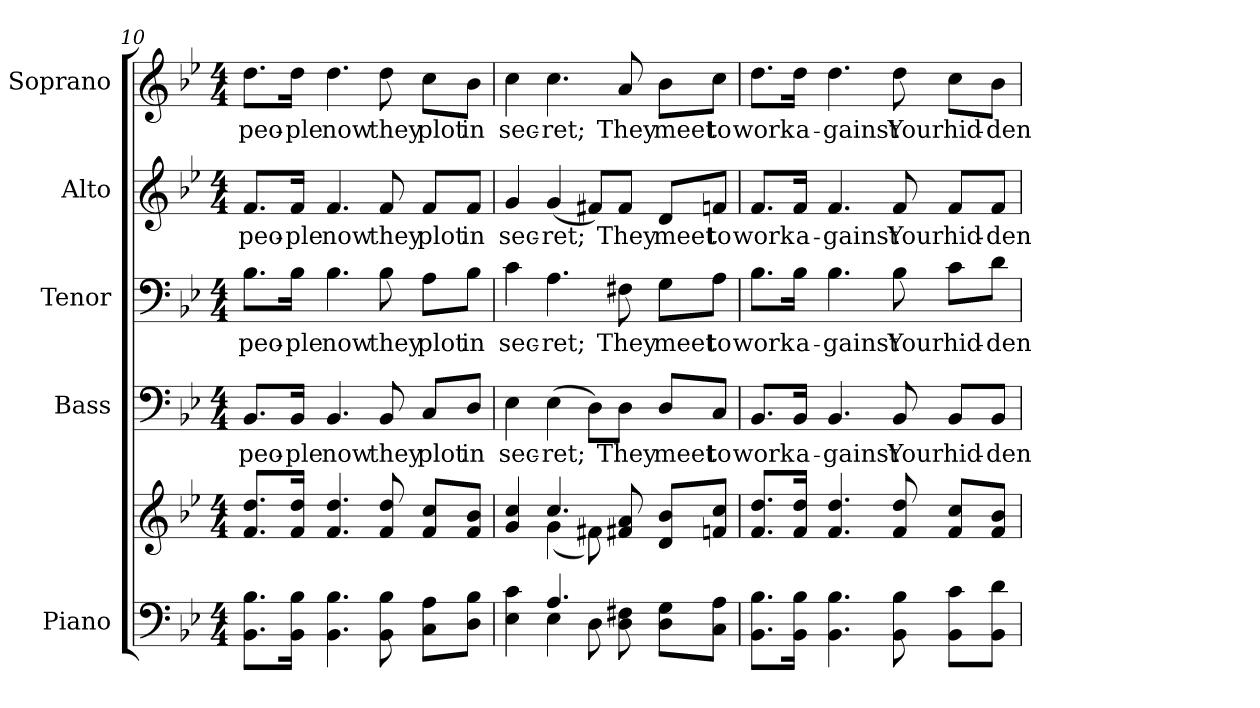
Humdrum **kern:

**kern	**kern	**kern	**text	**kern	**text	**kern	**text	**kern	**text
*part5	*part5	*part4	*part4	*part3	*part3	*part2	*part2	*part1	*part1
*staff6	*staff5	*staff4	*staff4	*staff3	*staff3	*staff2	*staff2	*staff1	*staff1
*I"Piano	*	*I"Bass	*	*I"Tenor	*	*I"Alto	*	*I"Soprano	*
*I'Pno.	*	*I'B.	*	*I'T.	*	*I'A.	*	*I'S.	*
!!LO:PB:g=z
*clefF4	*clefG2	*clefF4	*	*clefF4	*	*clefG2	*	*clefG2	*
*k[b-e-]	*k[b-e-]	*k[b-e-]	*	*k[b-e-]	*	*k[b-e-]	*	*k[b-e-]	*
*B-:	*B-:	*B-:	*	*B-:	*	*B-:	*	*B-:	*
*M4/4	*M4/4	*M4/4	*	*M4/4	*	*M4/4	*	*M4/4	*
=10	=10	=10	=10	=10	=10	=10	=10	=10	=10
!	!	!	!LO:LY:b:color=#000000	!	!	!	!	!	!
!	!	!	!	!	!LO:LY:b:color=#000000	!	!	!	!
!	!	!	!	!	!	!	!LO:LY:b:color=#000000	!	!
!	!	!	!	!	!	!	!	!	!LO:LY:b:color=#000000
8.BB-i\ 8.B-i\L	8.fi/ 8.ddi/L	8.BB-i/L	peo-	8.B-i\L	peo-	8.fi/L	peo-	8.ddi\L	peo-
!	!	!	!LO:LY:b:color=#000000	!	!	!	!	!	!
!	!	!	!	!	!LO:LY:b:color=#000000	!	!	!	!
!	!	!	!	!	!	!	!LO:LY:b:color=#000000	!	!
!	!	!	!	!	!	!	!	!	!LO:LY:b:color=#000000
16BB-i\ 16B-i\Jk	16fi/ 16ddi/Jk	16BB-i/Jk	-ple	16B-i\Jk	-ple	16fi/Jk	-ple	16ddi\Jk	-ple
!	!	!	!LO:LY:b:color=#000000	!	!	!	!	!	!
!	!	!	!	!	!LO:LY:b:color=#000000	!	!	!	!
!	!	!	!	!	!	!	!LO:LY:b:color=#000000	!	!
!	!	!	!	!	!	!	!	!	!LO:LY:b:color=#000000
4.BB-i\ 4.B-i	4.fi/ 4.ddi	4.BB-i/	now	4.B-i\	now	4.fi/	now	4.ddi\	now
!	!	!	!LO:LY:b:color=#000000	!	!	!	!	!	!
!	!	!	!	!	!LO:LY:b:color=#000000	!	!	!	!
!	!	!	!	!	!	!	!LO:LY:b:color=#000000	!	!
!	!	!	!	!	!	!	!	!	!LO:LY:b:color=#000000
8BB-i\ 8B-i	8fi/ 8ddi	8BB-i/	they	8B-i\	they	8fi/	they	8ddi\	they
!	!	!	!LO:LY:b:color=#000000	!	!	!	!	!	!
!	!	!	!	!	!LO:LY:b:color=#000000	!	!	!	!
!	!	!	!	!	!	!	!LO:LY:b:color=#000000	!	!
!	!	!	!	!	!	!	!	!	!LO:LY:b:color=#000000
8Ci\ 8Ai\L	8fi/ 8cci/L	8Ci/L	plot	8Ai\L	plot	8fi/L	plot	8cci\L	plot
!	!	!	!LO:LY:b:color=#000000	!	!	!	!	!	!
!	!	!	!	!	!LO:LY:b:color=#000000	!	!	!	!
!	!	!	!	!	!	!	!LO:LY:b:color=#000000	!	!
!	!	!	!	!	!	!	!	!	!LO:LY:b:color=#000000
8Di\ 8B-i\J	8fi/ 8b-i/J	8Di/J	in	8B-i\J	in	8fi/J	in	8b-i\J	in
=11	=11	=11	=11	=11	=11	=11	=11	=11	=11
*^	*^	*	*	*	*	*	*	*	*
!	!	!	!	!	!LO:LY:b:color=#000000	!	!	!	!	!	!
!	!	!	!	!	!	!	!LO:LY:b:color=#000000	!	!	!	!
!	!	!	!	!	!	!	!	!	!LO:LY:b:color=#000000	!	!
!	!	!	!	!	!	!	!	!	!	!	!LO:LY:b:color=#000000
4E-i\ 4ci	4ryy	4gi/ 4cci	4ryy	4E-i\	sec-	4ci\	sec-	4gi/	sec-	4cci\	sec-
!	!	!	!	!	!LO:LY:b:color=#000000	!	!	!	!	!	!
!	!	!	!	!	!	!	!LO:LY:b:color=#000000	!	!	!	!
!	!	!	!	!	!	!	!	!	!LO:LY:b:color=#000000	!	!
!	!	!	!	!	!	!	!	!	!	!	!LO:LY:b:color=#000000
4.Ai/	4E-i\	4.cci/	(4gi\	(4E-i\	-ret;	4.Ai\	-ret;	(4gi/	-ret;	4.cci\	-ret;
.	8Di\	.	8f#Xi\)	8Di\L)	.	.	.	8f#Xi/L)	.	.	.
!	!	!	!	!	!LO:LY:b:color=#000000	!	!	!	!	!	!
!	!	!	!	!	!	!	!LO:LY:b:color=#000000	!	!	!	!
!	!	!	!	!	!	!	!	!	!LO:LY:b:color=#000000	!	!
!	!	!	!	!	!	!	!	!	!	!	!LO:LY:b:color=#000000
8Di\ 8F#Xi	8ryy	8f#Xi/ 8ai	8ryy	8Di\J	They	8F#Xi\	They	8f#i/J	They	8ai/	They
!	!	!	!	!	!LO:LY:b:color=#000000	!	!	!	!	!	!
!	!	!	!	!	!	!	!LO:LY:b:color=#000000	!	!	!	!
!	!	!	!	!	!	!	!	!	!LO:LY:b:color=#000000	!	!
!	!	!	!	!	!	!	!	!	!	!	!LO:LY:b:color=#000000
8Di\ 8Gi\L	4ryy	8di/ 8b-i/L	4ryy	8Di/L	meet	8Gi\L	meet	8di/L	meet	8b-i\L	meet
!	!	!	!	!	!LO:LY:b:color=#000000	!	!	!	!	!	!
!	!	!	!	!	!	!	!LO:LY:b:color=#000000	!	!	!	!
!	!	!	!	!	!	!	!	!	!LO:LY:b:color=#000000	!	!
!	!	!	!	!	!	!	!	!	!	!	!LO:LY:b:color=#000000
8Ci\ 8Ai\J	.	8fni/ 8cci/J	.	8Ci/J	to	8Ai\J	to	8fni/J	to	8cci\J	to
*v	*v	*	*	*	*	*	*	*	*	*	*
*	*v	*v	*	*	*	*	*	*	*	*
=12	=12	=12	=12	=12	=12	=12	=12	=12	=12
!	!	!	!LO:LY:b:color=#000000	!	!	!	!	!	!
!	!	!	!	!	!LO:LY:b:color=#000000	!	!	!	!
!	!	!	!	!	!	!	!LO:LY:b:color=#000000	!	!
!	!	!	!	!	!	!	!	!	!LO:LY:b:color=#000000
8.BB-i\ 8.B-i\L	8.fi/ 8.ddi/L	8.BB-i/L	work	8.B-i\L	work	8.fi/L	work	8.ddi\L	work
!	!	!	!LO:LY:b:color=#000000	!	!	!	!	!	!
!	!	!	!	!	!LO:LY:b:color=#000000	!	!	!	!
!	!	!	!	!	!	!	!LO:LY:b:color=#000000	!	!
!	!	!	!	!	!	!	!	!	!LO:LY:b:color=#000000
16BB-i\ 16B-i\Jk	16fi/ 16ddi/Jk	16BB-i/Jk	a-	16B-i\Jk	a-	16fi/Jk	a-	16ddi\Jk	a-
!	!	!	!LO:LY:b:color=#000000	!	!	!	!	!	!
!	!	!	!	!	!LO:LY:b:color=#000000	!	!	!	!
!	!	!	!	!	!	!	!LO:LY:b:color=#000000	!	!
!	!	!	!	!	!	!	!	!	!LO:LY:b:color=#000000
4.BB-i\ 4.B-i	4.fi/ 4.ddi	4.BB-i/	-gainst	4.B-i\	-gainst	4.fi/	-gainst	4.ddi\	-gainst
!	!	!	!LO:LY:b:color=#000000	!	!	!	!	!	!
!	!	!	!	!	!LO:LY:b:color=#000000	!	!	!	!
!	!	!	!	!	!	!	!LO:LY:b:color=#000000	!	!
!	!	!	!	!	!	!	!	!	!LO:LY:b:color=#000000
8BB-i\ 8B-i	8fi/ 8ddi	8BB-i/	Your	8B-i\	Your	8fi/	Your	8ddi\	Your
!	!	!	!LO:LY:b:color=#000000	!	!	!	!	!	!
!	!	!	!	!	!LO:LY:b:color=#000000	!	!	!	!
!	!	!	!	!	!	!	!LO:LY:b:color=#000000	!	!
!	!	!	!	!	!	!	!	!	!LO:LY:b:color=#000000
8BB-i\ 8ci\L	8fi/ 8cci/L	8BB-i/L	hid-	8ci\L	hid-	8fi/L	hid-	8cci\L	hid-
!	!	!	!LO:LY:b:color=#000000	!	!	!	!	!	!
!	!	!	!	!	!LO:LY:b:color=#000000	!	!	!	!
!	!	!	!	!	!	!	!LO:LY:b:color=#000000	!	!
!	!	!	!	!	!	!	!	!	!LO:LY:b:color=#000000
8BB-i\ 8di\J	8fi/ 8b-i/J	8BB-i/J	-den	8di\J	-den	8fi/J	-den	8b-i\J	-den
=	=	=	=	=	=	=	=	=	=
*-	*-	*-	*-	*-	*-	*-	*-	*-	*-
